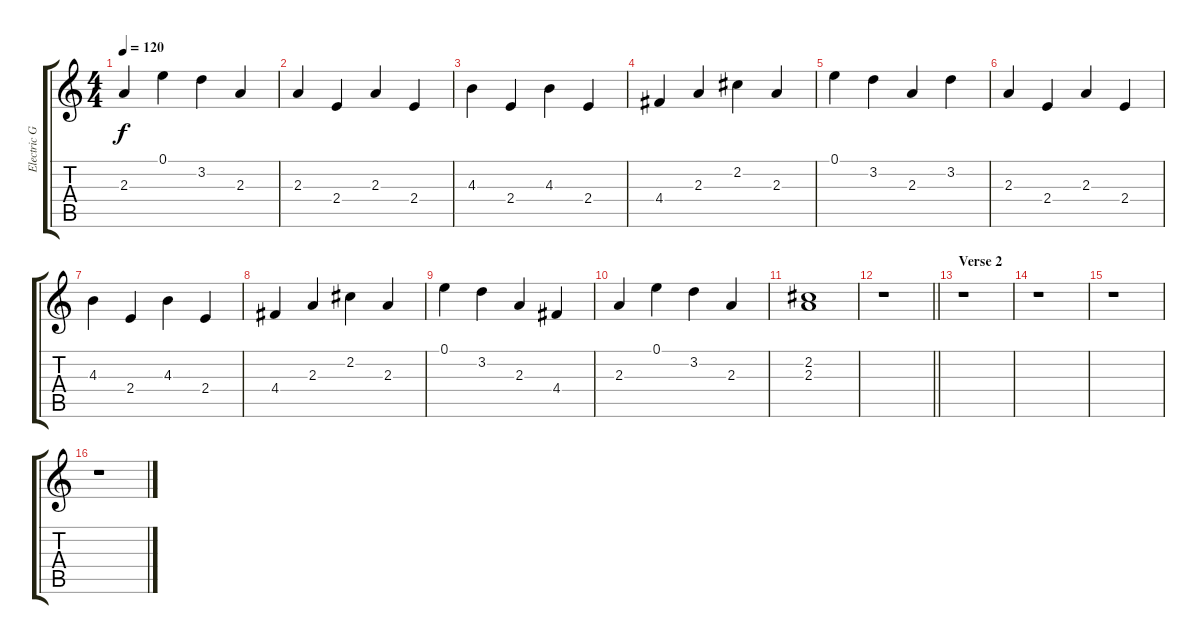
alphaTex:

\track ("Electric Gtr 1" "Electric G") {instrument electricguitarclean}
\staff {score tabs}
\tuning (E4 B3 G3 D3 A2 E2) {hide}
\ts (4 4)
\tempo 120
\clef g2
\ks c
2.3.4{dy f} 0.1.4 3.2.4 2.3.4 |
2.3.4 2.4.4 2.3.4 2.4.4 |
4.3.4 2.4.4 4.3.4 2.4.4 |
4.4.4 2.3.4 2.2.4 2.3.4 |
0.1.4 3.2.4 2.3.4 3.2.4 |
2.3.4 2.4.4 2.3.4 2.4.4 |
4.3.4 2.4.4 4.3.4 2.4.4 |
4.4.4 2.3.4 2.2.4 2.3.4 |
0.1.4 3.2.4 2.3.4 4.4.4 |
2.3.4 0.1.4 3.2.4 2.3.4 |
(2.2 2.3).1 |
\barLineRight lightlight
r.1 |
\section ("" "Verse 2")
r.1 |
r.1 |
r.1 |
r.1
